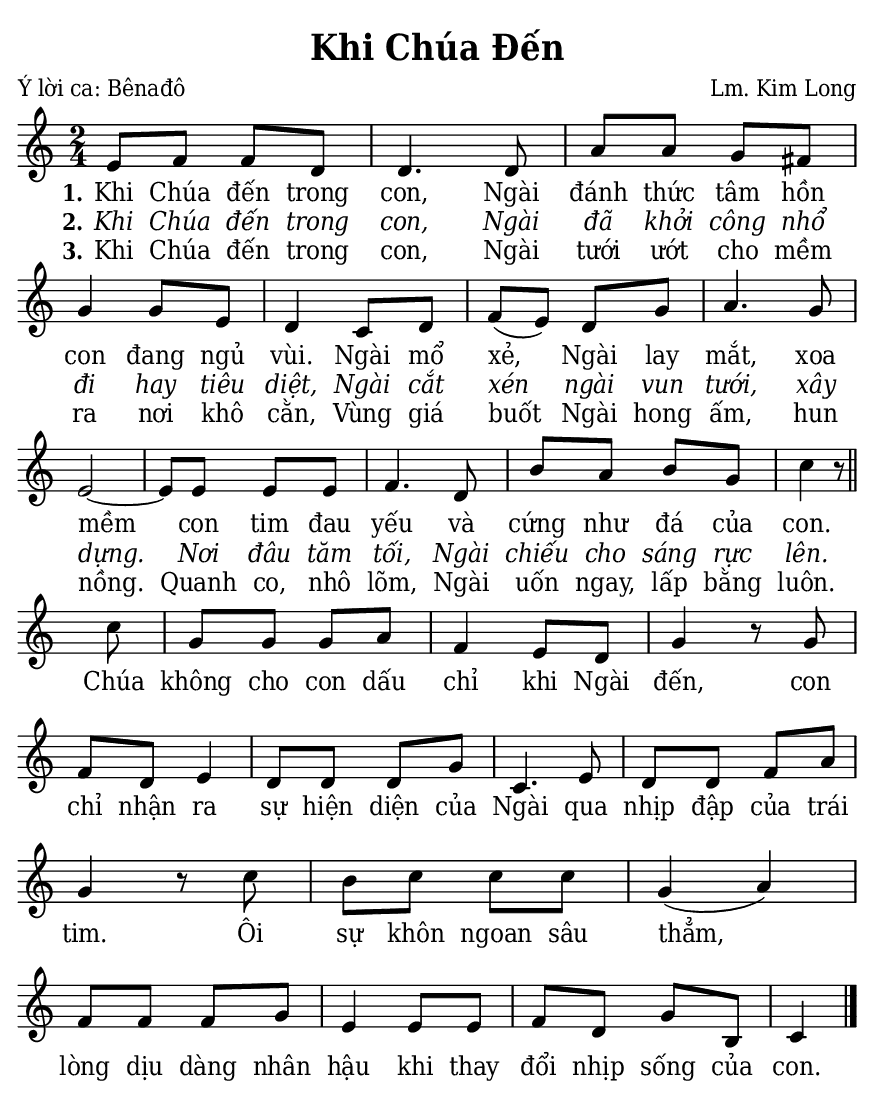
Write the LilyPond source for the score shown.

% Cài đặt chung
\version "2.24.3"
\include "english.ly"

\header {
  title = "Khi Chúa Đến"
  composer = "Lm. Kim Long"
  poet = "Ý lời ca: Bênađô"
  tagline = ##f
}

% Nhạc
nhacPhanMot = \relative c' {
  \key c \major
  \time 2/4
  e8 f f d |
  d4. d8 |
  a' a g fs |
  g4 g8 e |
  d4 c8 d |
  f (e) d g |
  a4. g8 |
  e2 ~ |
  e8 e e e |
  f4. d8 |
  b' a b g |
  c4 r8 \bar "||"
}

nhacPhanHai = \relative c'' {
  \key c \major
  \time 2/4
  \partial 8 c8 |
  g g g a |
  f4 e8 d |
  g4 r8 g |
  f d e4 |
  d8 d d g |
  c,4. e8 |
  d d f a |
  g4 r8 c |
  b c c c |
  g4 (a) |
  f8 f f g |
  e4 e8 e |
  f d g b, |
  c4 \bar "|."
}

% Lời
loiPhanMot = \lyricmode {
  <<
    {
      \set stanza = "1."
      Khi Chúa đến trong con,
      Ngài đánh thức tâm hồn con đang ngủ vùi.
      Ngài mổ xẻ, Ngài lay mắt,
      xoa mềm con tim đau yếu và cứng như đá của con.
    }
    \new Lyrics {
	    \set associatedVoice = "beSop"
	    \set stanza = "2."
      \override Lyrics.LyricText.font-shape = #'italic
	    Khi Chúa đến trong con,
	    Ngài đã khởi công nhổ đi hay tiêu diệt,
	    Ngài cắt xén ngài vun tưới, xây dựng.
	    Nơi đâu tăm tối, Ngài chiếu cho sáng rực lên.
    }
    \new Lyrics {
	    \set associatedVoice = "beSop"
	    \set stanza = "3."
	    Khi Chúa đến trong con,
	    Ngài tưới ướt cho mềm ra nơi khô cằn,
	    Vùng giá buốt Ngài hong ấm, hun nồng.
	    Quanh co, nhô lõm, Ngài uốn ngay, lấp bằng luôn.
    }
  >>
}

loiPhanHai = \lyricmode {
  Chúa không cho con dấu chỉ khi Ngài đến,
  con chỉ nhận ra sự hiện diện của Ngài qua nhịp đập của trái tim.
  Ôi sự khôn ngoan sâu thẳm, lòng dịu dàng nhân hậu
  khi thay đổi nhịp sống của con.
}

% Dàn trang
\paper {
  #(set-paper-size "a5")
  top-margin = 3\mm
  bottom-margin = 3\mm
  left-margin = 3\mm
  right-margin = 3\mm
  indent = #0
  #(define fonts
	 (make-pango-font-tree "Deja Vu Serif Condensed"
	 		       "Deja Vu Serif Condensed"
			       "Deja Vu Serif Condensed"
			       (/ 20 20)))
  print-page-number = ##f
  page-count = 1
}

\score {
  <<
    \new Staff <<
        \clef treble
        \new Voice = beSop {
          \nhacPhanMot
        }
      \new Lyrics \lyricsto beSop \loiPhanMot
    >>
  >>
  \layout {
    \override Lyrics.LyricSpace.minimum-distance = #1.5
    \override Score.BarNumber.break-visibility = ##(#f #f #f)
    \override Score.SpacingSpanner.uniform-stretching = ##t
    ragged-last = ##f
  }
}

\score {
  <<
    \new Staff <<
        \clef treble
        \new Voice = beSop {
          \nhacPhanHai
        }
      \new Lyrics \lyricsto beSop \loiPhanHai
    >>
  >>
  \layout {
    \override Staff.TimeSignature.transparent = ##t
    \override Lyrics.LyricSpace.minimum-distance = #1.5
    \override Score.BarNumber.break-visibility = ##(#f #f #f)
    \override Score.SpacingSpanner.uniform-stretching = ##t
    ragged-last = ##f
  }
}
